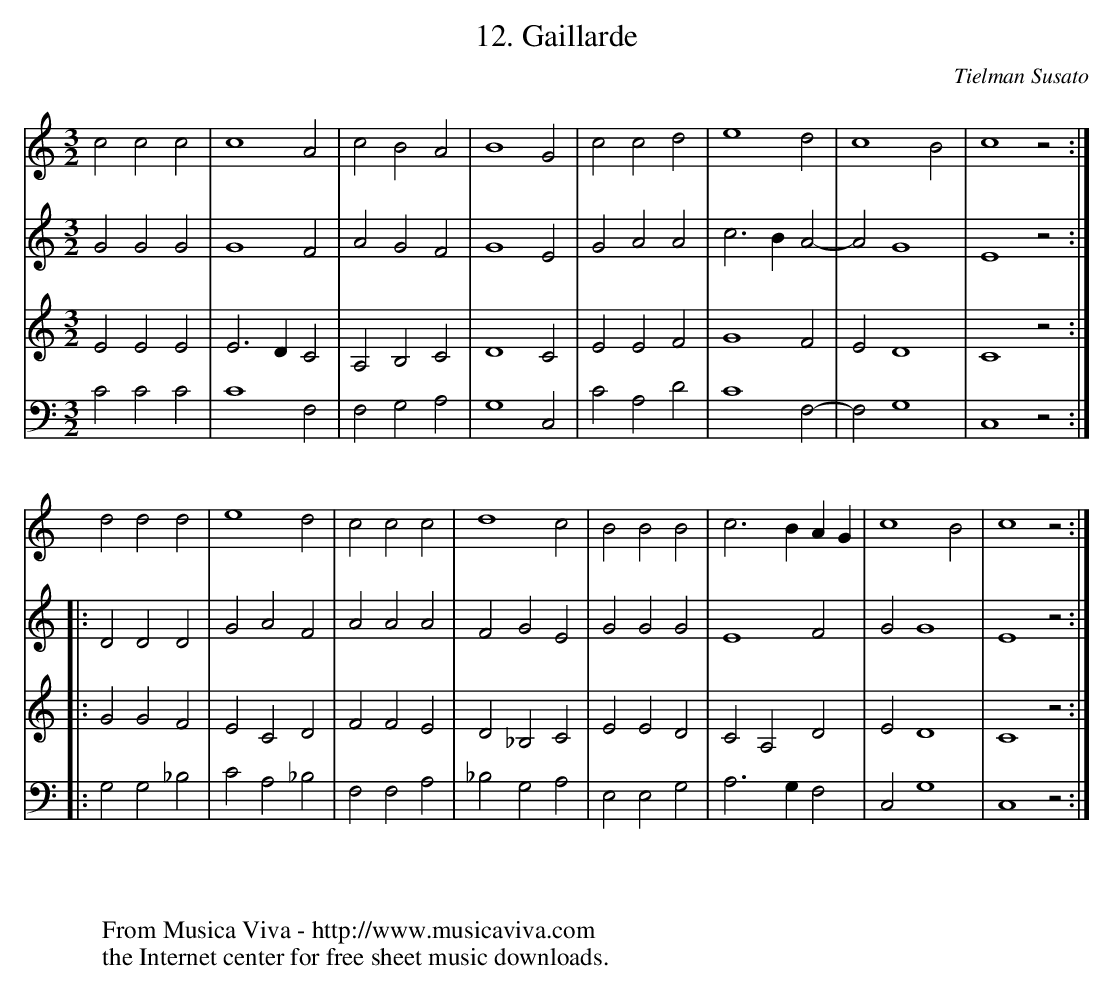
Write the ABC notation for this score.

X:1
T:12. Gaillarde
C:Tielman Susato
M:3/2
L:1/2
K:C
V:1
ccc|c2A|cBA|B2G|ccd|e2d|c2B|c2z:|
ddd|e2d|ccc|d2c|BBB|c>B A/G/|c2B|c2z:|
V:2
GGG|G2F|AGF|G2E|GAA|c>BA-|AG2|E2z:|
|:DDD|GAF|AAA|FGE|GGG|E2F|GG2|E2z:|
V:3
EEE|E>DC|A,B,C|D2C|EEF|G2F|ED2|C2z:|
|:GGF|ECD|FFE|D_B,C|EED|CA,D|ED2|C2z:|
V:4
CCC|C2F,|F,G,A,|G,2C,|CA,D|C2F,-|F,G,2|C,2z:|
|:G,G,_B,|CA,_B,|F,F,A,|_B,G,A,|E,E,G,|A,>G,F,|C,G,2|C,2z:|
W:
W:
W:  From Musica Viva - http://www.musicaviva.com
W:  the Internet center for free sheet music downloads.
